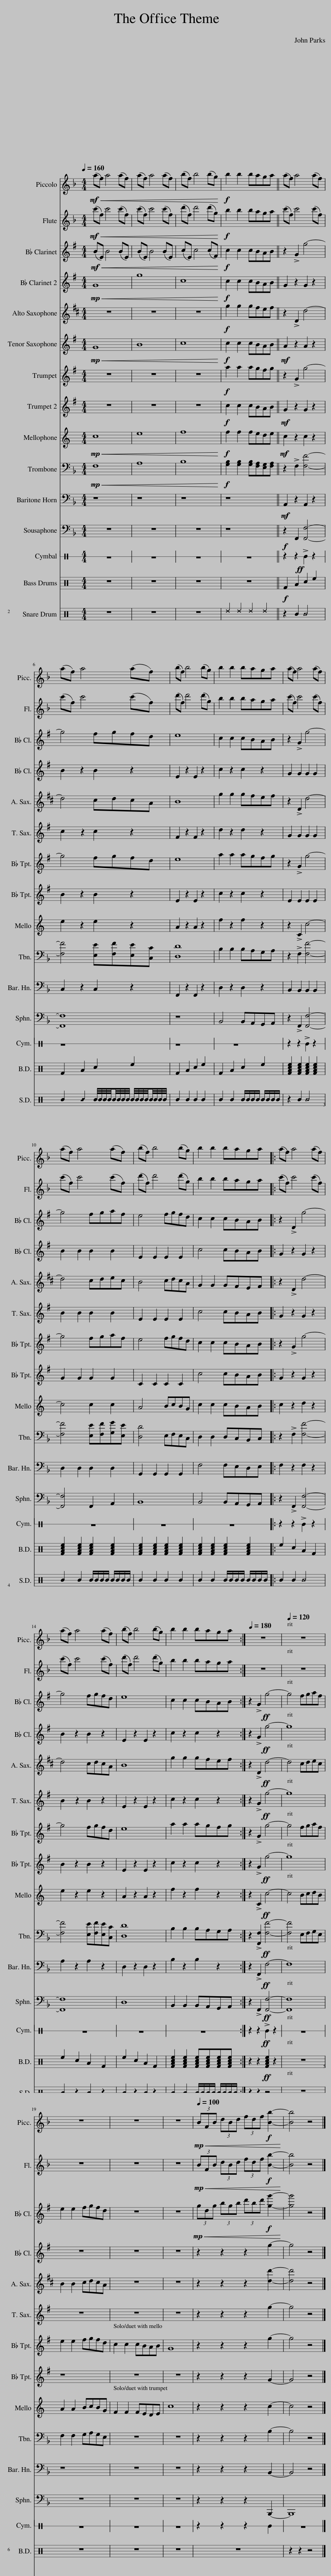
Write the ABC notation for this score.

X:1
%%score 1 2 3 4 5 6 7 8 9 10 11 12 13 14 15
L:1/8
Q:1/4=160
M:4/4
I:linebreak $
K:F
V:1 treble transpose=12
V:2 treble
V:3 treble transpose=-2
V:4 treble transpose=-2
V:5 treble transpose=-9
V:6 treble transpose=-14
V:7 treble transpose=-2
V:8 treble transpose=-2
V:9 treble transpose=-7
V:10 bass
V:11 bass
V:12 bass
V:13 perc stafflines=1
K:none
V:14 perc
K:none
V:15 perc
K:none
V:1
!mf!!<(! (af) a4 (af) | (af) a4 (af) | (bf) b4 (bg)!<)! |!f! b2 b2 baga || (af) a4 (af) |$ %5
 (af) a4 (af) | (bf) b4 (bg) | b2 b2 baga | (af) a4 (af) |$ (af) a4 (af) | %10
 (bf) b4 (bg) | b2 b2 baga |: (af) a4 (af) |$ (af) a4 (af) | (bf) b4 (bg) | %15
 b2 b2 baga :|[Q:1/4=180] z8 |[Q:1/4=120] z8 |$ z8 | z8 | %20
 z8 |[Q:1/4=100]!mp!!<(! (3BFB (3dBd (3fdf!f! [Bb]2-!<)! | [Bb]4 z4 |] %23
V:2
!mf!!<(! (c'f) c'4 (c'f) | (c'f) c'4 (c'f) | (d'f) d'4 (d'g)!<)! |!f! b2 b2 baga || (c'f) c'4 (c'f) |$ %5
 (c'f) c'4 (c'f) | (d'f) d'4 (d'g) | b2 b2 baga | (c'f) c'4 (c'f) |$ (c'f) c'4 (c'f) | %10
 (d'f) d'4 (d'g) | b2 b2 baga |: (c'f) c'4 (c'f) |$ (c'f) c'4 (c'f) | (d'f) d'4 (d'g) | %15
 b2 b2 baga :| z8 | z8 |$ z8 | z8 | %20
 z8 |!mp!!<(! (3BFB (3dBd (3fdf!f! [Bb]2-!<)! | [Bb]4 z4 |] %23
V:3
[K:G]!mf!!<(! (BE) B4 (BE) | (BE) B4 (BE) | (cE) c4 (cF)!<)! |!f! c2 c2 cBAB || z2 !>!G2 g4- |$ %5
 g4 fgfd | e8 | c2 c2 cBAB | z2 !>!G2 g4- |$ g4 fgaf | %10
 e4 fgfd | c2 c2 cBAB |: z2 !>!D2 g4- |$ g4 fgfd | e8 | %15
 c2 c2 cBAB :| z2 !>!G2!ff! g4- | g4 fgaf |$ e2 e2 fgfd | z8 | %20
 z8 |!mp!!<(! (3gdg (3bgb (3d'bd'!f! [gg']2-!<)! | [gg']4 z4 |] %23
V:4
[K:G]!mp!!<(! G8 | g8 | c8!<)! |!f! c2 c2 cBAB || G2 z2 G2 z2 |$ %5
 B2 z2 B2 z2 | E2 z2 E2 z2 | c2 z2 c2 z2 | G2 G2 G2 G2 |$ B2 B2 B2 B2 | %10
 E2 E2 E2 E2 | c4 cBAB |: G2 z2 G2 z2 |$ B2 z2 B2 z2 | E2 z2 E2 z2 | %15
 c2 z2 c2 z2 :| z2 !>!G2!ff! g4- | g8 |$ z8 | z8 | %20
 z8 | z2 z2 z2 g2- | g4 z4 |] %23
V:5
[K:D] z8 | z8 | z8 |!f! g2 g2 gfef || z2 !>!D2 d4- |$ %5
 d4 cdcA | B8 | g2 g2 gfef | z2 !>!D2 d4- |$ d4 cdec | %10
 B4 cdcA | G2 G2 GFEF |: z2 !>!D2 d4- |$ d4 cdcA | B8 | %15
 g2 g2 gfef :| z2 !>!D2!ff! d4- | d4 cdec |$ B2 B2 cdcA | z8 | %20
 z8 | z2 z2 z2 [dd']2- | [dd']4 z4 |] %23
V:6
[K:G]!mp!!<(! G8 | B8 | c8!<)! |!f! c2 c2 cBAB ||!mf! A2 z2 A2 z2 |$ %5
 c2 z2 c2 z2 | F2 z2 F2 z2 | d2 z2 d2 z2 | G2 G2 G2 G2 |$ B2 B2 B2 B2 | %10
 E2 E2 E2 E2 | c4 cBAB |: G2 z2 G2 z2 |$ B2 z2 B2 z2 | E2 z2 E2 z2 | %15
 c2 z2 c2 z2 :| z2 !>!G2!ff! g4- | g8 |$ z8 | z8 | %20
 z8 | z2 z2 z2 g2- | g4 z4 |] %23
V:7
[K:G] z8 | z8 | z8 |!f! a2 a2 agfg || z2 !>!G2 g4- |$ %5
 g4 fgfd | e8 | a2 a2 agfg | z2 !>!G2 g4- |$ g4 fgaf | %10
 e4 fgfd | c2 c2 cBAB |: z2 !>!G2 g4- |$ g4 fgfd | e8 | %15
 a2 a2 agfg :| z2 !>!G2 g4- | g4 fgaf |$ e2 e2 fgfd | c2 c2 cBAB | %20
 G8 | z2 z2 z2 g2- | g4 z4 |] %23
V:8
[K:G] z8 | z8 | z8 |!f! c2 c2 cBAB ||!mf! G2 z2 G2 z2 |$ %5
 B2 z2 B2 z2 | E2 z2 E2 z2 | c2 z2 c2 z2 | E2 E2 E2 E2 |$ G2 G2 G2 G2 | %10
 C2 C2 C2 C2 | c4 cBAB |: G2 z2 G2 z2 |$ B2 z2 B2 z2 | E2 z2 E2 z2 | %15
 c2 z2 c2 z2 :| z2 !>!G2!ff! g4- | g8 |$ z8 | z8 | %20
 z8 | z2 z2 z2 G2- | G4 z4 |] %23
V:9
[K:C]!mp!!<(! c8 | e8 | f8!<)! |!f! f2 f2 fede ||!mf! c2 z2 c2 z2 |$ %5
 e2 z2 e2 z2 | A2 z2 A2 z2 | f2 z2 f2 z2 | z2 !>!C2 c4- |$ c4 c2 c2 | %10
 A4 BcBG | c2 c2 cBAB |: c2 z2 d2 z2 |$ e2 z2 e2 z2 | A2 z2 A2 z2 | %15
 f2 z2 f2 z2 :| z2 !>!C2!ff! c4- | c4 BcdB |$ A2 A2 BcBG | F2 F2 FEDE | %20
 c8 | z2 z2 z2 c2- | c4 z4 |] %23
V:10
!mp!!<(! F,8 | A,8 | B,8!<)! |!f! [G,B,]2 [G,B,]2 [G,B,][F,A,][E,G,][F,A,] || z2 !>!F,2 [F,F]4- |$ %5
 [F,F]4 [E,E][F,F][E,E][C,C] | [D,D]8 | B,2 B,2 B,A,G,A, | z2 !>!F,2 [F,F]4- |$ [F,F]4 [E,E][F,F][G,G][E,E] | %10
 [D,D]4 E,F,E,C, | D,2 D,2 D,C,B,,C, |: z2 !>!F,2 [F,F]4- |$ [F,F]4 [E,E][F,F][E,E][C,C] | [D,D]8 | %15
 B,2 B,2 B,A,G,A, :| z2 !>![F,,F,]2!ff! [F,F]4- | [F,F]4 E,F,G,E, |$ F,2 F,2 G,A,G,E, | z8 | %20
 z8 | z2 z2 z2 B,2- | B,4 z4 |] %23
V:11
 z8 | z8 | z8 | z8 ||!mf! A,,2 z2 A,,2 z2 |$ %5
 C,2 z2 C,2 z2 | F,,2 z2 F,,2 z2 | D,2 z2 D,2 z2 | C,2 B,,2 B,,2 B,,2 |$ D,2 D,2 D,2 D,2 | %10
 G,,2 G,,2 G,,2 G,,2 | F,4 F,E,D,E, |: F,2 z2 F,2 z2 |$ A,2 z2 A,2 z2 | D,2 z2 D,2 z2 | %15
 B,2 z2 B,2 z2 :| z2 !>!F,,2!ff! F,4- | F,8 |$ z8 | z8 | %20
 z8 | z2 z2 z2 B,,2- | B,,4 z4 |] %23
V:12
 z8 | z8 | z8 | z8 ||!f! z2 F,,2 [F,,F,]4- |$ %5
 [F,,F,]8 | z8 | B,,4 B,,A,,G,,A,, | z2 !>!F,,2 [F,,F,]4- |$ [F,,F,]4 F,,2 A,,2 | %10
 B,,8 | B,,4 B,,A,,G,,A,, |: z2 !>!F,,2 [F,,F,]4- |$ [F,,F,]8 | D,8 | %15
 B,,2 B,,2 B,,A,,G,,A,, :| z2 !>!F,,2!ff! [F,,F,]4- | [F,,F,]8 |$ z8 | z8 | %20
 z8 | z2 z2 z2 B,,,2- | B,,,8 |] %23
V:13
[K:C] z8 | z8 | z8 | z8 || z2 z2!ff! !>!E2 z2 |$ %5
 z8 | z8 | z8 | z2 z2 !>!E2 z2 |$ z8 | %10
 z8 | z8 |: z2 z2 !>!E2 z2 |$ z8 | z8 | %15
 z8 :| z2 z2!ff! !>!E2 z2 | z8 |$ z8 | z8 | %20
 z8 | z2 z2 z2 E2 | z8 |] %23
V:14
[K:C] z8 | z8 | z8 | z8 ||!f! F2 A2 c2 e2 |$ %5
 F2 A2 c2 e2 | F2 A2 c2 e2 | F2 A2 c2 e2 | [FAce]2 [FAce]2 [FAce]2 [FAce]2 |$ [FAce]2 [FAce]2 [FAce]2 [FAce]2 | %10
 [FAce]2 [FAce]2 [FAce]2 [FAce]2 | [FAce]2 [FAce]2 [FAce]2 [FAce]2 |: e2 c2 A2 F2 |$ e2 c2 A2 F2 | e2 c2 A2 F2 | %15
 [FAce]2 [FAce]2 [FAce][FAce][FAce][FAce] :| z2 z2!ff! [FAce]2 z2 | z8 |$ z8 | z8 | %20
 z8 | z8 | z2 z2 z4 |] %23
V:15
[K:C] z8 | z8 | z8 | ^d2 ^d2 ^d2 ^d2 || z2 B2 _B4 |$ %5
 B2 _B2 B/4B/4B/4B/4B/4B/4B/4B/4 B/4B/4B/4B/4B/4B/4B/4B/4 | B2 B2 B2 B2 | B2 B2 B/B/B/B/ B/B/B/B/ | z2 B2 _B4 |$ B2 B2 B/B/B/B/ B/B/B/B/ | %10
 B2 B2 B2 B2 | B2 B2 B/B/B/B/ B/B/B/B/ |: B2 B2 _B4 |$ B2 z2 B2 z2 | B2 z2 B2 z2 | %15
 B2 B2 B/B/B/B/ B/B/B/B/ :| z2 z2 z4 | z8 |$ z8 | z8 | %20
 z8 | z8 | z8 |] %23
